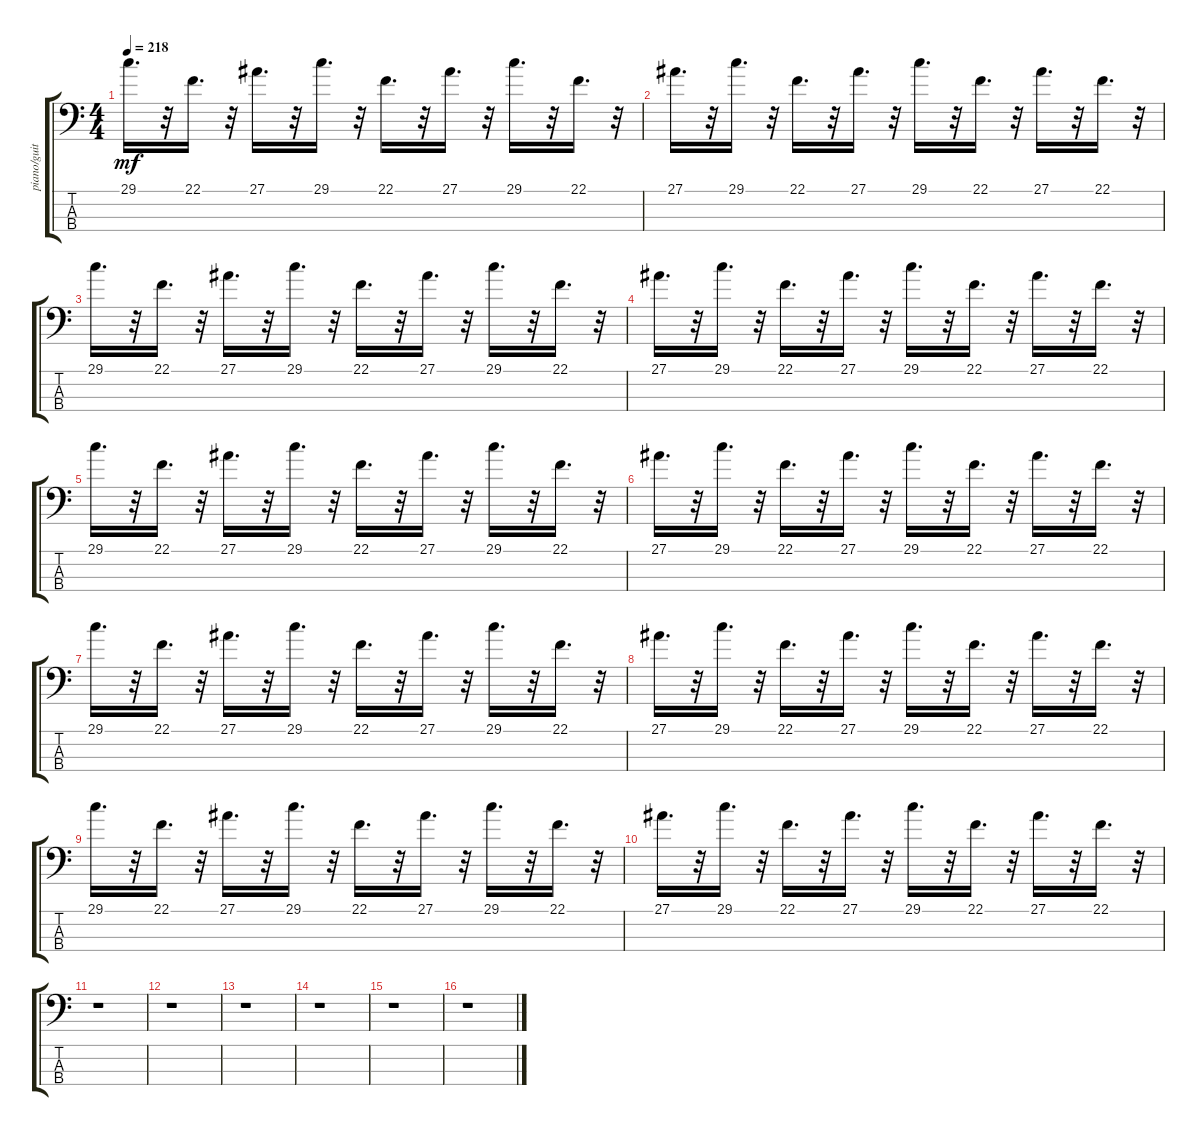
\track ("piano/guit/bass/syn " "piano/guit") {instrument brightacousticpiano}
\staff {score tabs}
\tuning (G2 D2 A1 E1) {hide}
\ts (4 4)
\tempo 218
\clef f4
\ks c
29.1.16{d dy mf} r.32 22.1.16{d} r.32 27.1.16{d} r.32 29.1.16{d} r.32 22.1.16{d} r.32 27.1.16{d} r.32 29.1.16{d} r.32 22.1.16{d} r.32 |
27.1.16{d} r.32 29.1.16{d} r.32 22.1.16{d} r.32 27.1.16{d} r.32 29.1.16{d} r.32 22.1.16{d} r.32 27.1.16{d} r.32 22.1.16{d} r.32 |
29.1.16{d} r.32 22.1.16{d} r.32 27.1.16{d} r.32 29.1.16{d} r.32 22.1.16{d} r.32 27.1.16{d} r.32 29.1.16{d} r.32 22.1.16{d} r.32 |
27.1.16{d} r.32 29.1.16{d} r.32 22.1.16{d} r.32 27.1.16{d} r.32 29.1.16{d} r.32 22.1.16{d} r.32 27.1.16{d} r.32 22.1.16{d} r.32 |
29.1.16{d} r.32 22.1.16{d} r.32 27.1.16{d} r.32 29.1.16{d} r.32 22.1.16{d} r.32 27.1.16{d} r.32 29.1.16{d} r.32 22.1.16{d} r.32 |
27.1.16{d} r.32 29.1.16{d} r.32 22.1.16{d} r.32 27.1.16{d} r.32 29.1.16{d} r.32 22.1.16{d} r.32 27.1.16{d} r.32 22.1.16{d} r.32 |
29.1.16{d} r.32 22.1.16{d} r.32 27.1.16{d} r.32 29.1.16{d} r.32 22.1.16{d} r.32 27.1.16{d} r.32 29.1.16{d} r.32 22.1.16{d} r.32 |
27.1.16{d} r.32 29.1.16{d} r.32 22.1.16{d} r.32 27.1.16{d} r.32 29.1.16{d} r.32 22.1.16{d} r.32 27.1.16{d} r.32 22.1.16{d} r.32 |
29.1.16{d} r.32 22.1.16{d} r.32 27.1.16{d} r.32 29.1.16{d} r.32 22.1.16{d} r.32 27.1.16{d} r.32 29.1.16{d} r.32 22.1.16{d} r.32 |
27.1.16{d} r.32 29.1.16{d} r.32 22.1.16{d} r.32 27.1.16{d} r.32 29.1.16{d} r.32 22.1.16{d} r.32 27.1.16{d} r.32 22.1.16{d} r.32 |
r.1 |
r.1 |
r.1 |
r.1 |
r.1 |
r.1
